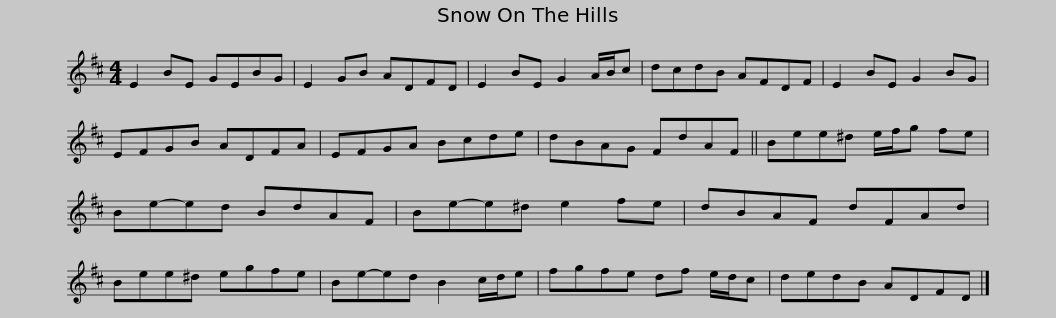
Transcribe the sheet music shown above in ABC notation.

X:1
L:1/8
M:4/4
I:linebreak $
K:D
V:1 treble
V:1
 E2 BE GEBG | E2 GB ADFD | E2 BE G2 A/B/c | dcdB AFDF | E2 BE G2 BG | %5
 EFGB ADFA |$ EFGA Bcde | dBAG FdAF || Bee^d e/f/g fe | Be-ed BdAF | %10
 Be-e^d e2 fe |$ dBAF dFAd | Bee^d egfe | Be-ed B2 c/d/e | fgfe df e/d/c | %15
 dedB ADFD |] %16
